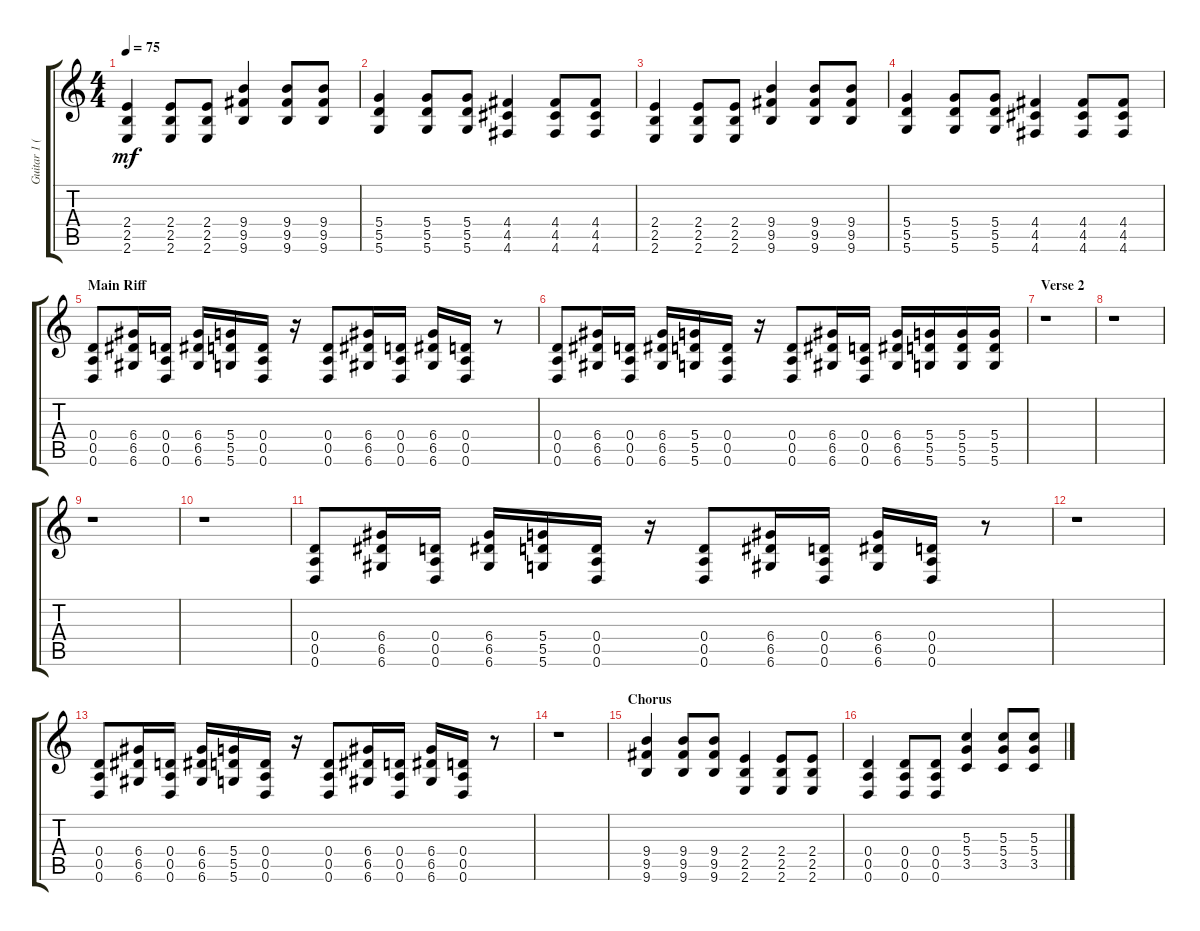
\track ("Guitar 1 (Richard)" "Guitar 1 (") {instrument distortionguitar}
\staff {score tabs}
\tuning (E4 B3 G3 D3 A2 D2) {hide}
\ts (4 4)
\tempo 75
\clef g2
\ks c
(2.4 2.5 2.6).4{dy mf} (2.4 2.5 2.6).8 (2.4 2.5 2.6).8 (9.4 9.5 9.6).4 (9.4 9.5 9.6).8 (9.4 9.5 9.6).8 |
(5.4 5.5 5.6).4 (5.4 5.5 5.6).8 (5.4 5.5 5.6).8 (4.4 4.5 4.6).4 (4.4 4.5 4.6).8 (4.4 4.5 4.6).8 |
(2.4 2.5 2.6).4 (2.4 2.5 2.6).8 (2.4 2.5 2.6).8 (9.4 9.5 9.6).4 (9.4 9.5 9.6).8 (9.4 9.5 9.6).8 |
(5.4 5.5 5.6).4 (5.4 5.5 5.6).8 (5.4 5.5 5.6).8 (4.4 4.5 4.6).4 (4.4 4.5 4.6).8 (4.4 4.5 4.6).8 |
\section ("" "Main Riff")
(0.4 0.5 0.6).8 (6.4 6.5 6.6).16 (0.4 0.5 0.6).16 (6.4 6.5 6.6).16 (5.4 5.5 5.6).16 (0.4 0.5 0.6).16 r.16 (0.4 0.5 0.6).8 (6.4 6.5 6.6).16 (0.4 0.5 0.6).16 (6.4 6.5 6.6).16 (0.4 0.5 0.6).16 r.8 |
(0.4 0.5 0.6).8 (6.4 6.5 6.6).16 (0.4 0.5 0.6).16 (6.4 6.5 6.6).16 (5.4 5.5 5.6).16 (0.4 0.5 0.6).16 r.16 (0.4 0.5 0.6).8 (6.4 6.5 6.6).16 (0.4 0.5 0.6).16 (6.4 6.5 6.6).16 (5.4 5.5 5.6).16 (5.4 5.5 5.6).16 (5.4 5.5 5.6).16 |
\section ("" "Verse 2")
r.1 |
r.1 |
r.1 |
r.1 |
(0.4 0.5 0.6).8 (6.4 6.5 6.6).16 (0.4 0.5 0.6).16 (6.4 6.5 6.6).16 (5.4 5.5 5.6).16 (0.4 0.5 0.6).16 r.16 (0.4 0.5 0.6).8 (6.4 6.5 6.6).16 (0.4 0.5 0.6).16 (6.4 6.5 6.6).16 (0.4 0.5 0.6).16 r.8 |
r.1 |
(0.4 0.5 0.6).8 (6.4 6.5 6.6).16 (0.4 0.5 0.6).16 (6.4 6.5 6.6).16 (5.4 5.5 5.6).16 (0.4 0.5 0.6).16 r.16 (0.4 0.5 0.6).8 (6.4 6.5 6.6).16 (0.4 0.5 0.6).16 (6.4 6.5 6.6).16 (0.4 0.5 0.6).16 r.8 |
r.1 |
\section ("" "Chorus")
(9.4 9.5 9.6).4 (9.4 9.5 9.6).8 (9.4 9.5 9.6).8 (2.4 2.5 2.6).4 (2.4 2.5 2.6).8 (2.4 2.5 2.6).8 |
(0.4 0.5 0.6).4 (0.4 0.5 0.6).8 (0.4 0.5 0.6).8 (5.3 5.4 3.5).4 (5.3 5.4 3.5).8 (5.3 5.4 3.5).8
